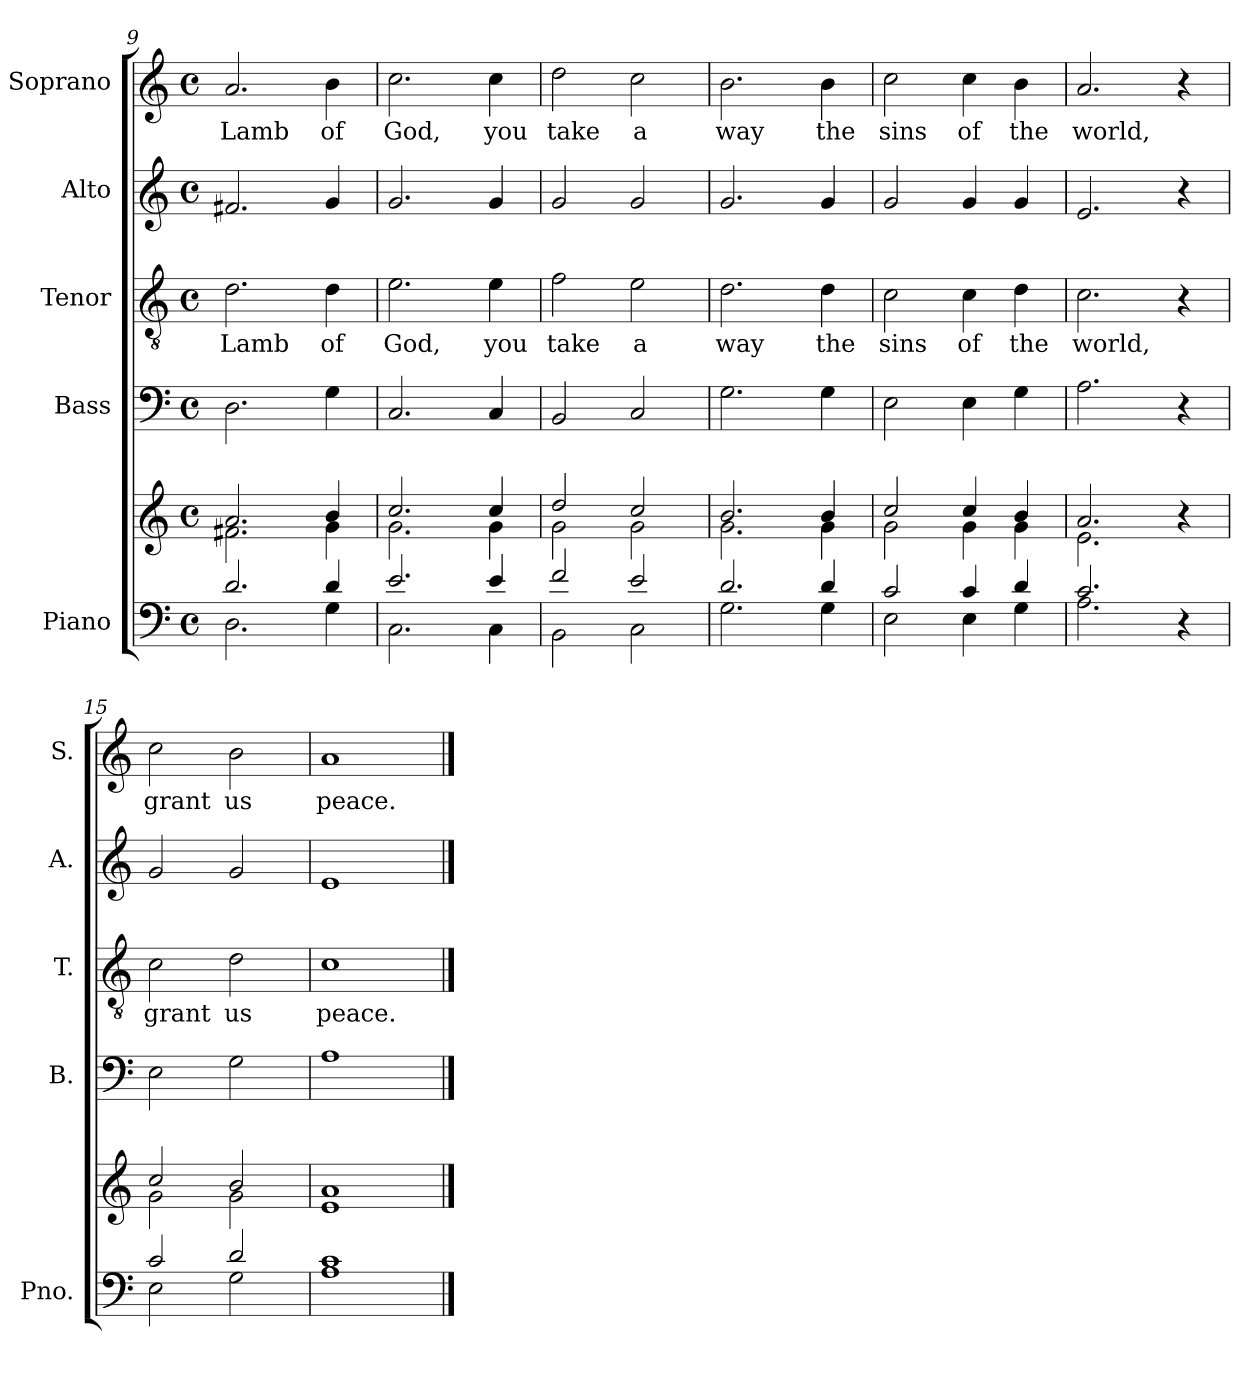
**kern	**kern	**kern	**kern	**text	**kern	**kern	**text
*part5	*part5	*part4	*part3	*part3	*part2	*part1	*part1
*staff6	*staff5	*staff4	*staff3	*staff3	*staff2	*staff1	*staff1
*I"Piano	*	*I"Bass	*I"Tenor	*	*I"Alto	*I"Soprano	*
*I'Pno.	*	*I'B.	*I'T.	*	*I'A.	*I'S.	*
!!LO:LB:g=z
*clefF4	*clefG2	*clefF4	*clefGv2	*	*clefG2	*clefG2	*
*k[]	*k[]	*k[]	*k[]	*	*k[]	*k[]	*
*M4/4	*M4/4	*M4/4	*M4/4	*	*M4/4	*M4/4	*
*met(c)	*met(c)	*met(c)	*met(c)	*	*met(c)	*met(c)	*
=9	=9	=9	=9	=9	=9	=9	=9
*^	*^	*	*	*	*	*	*
!	!	!	!	!	!	!LO:LY:b	!	!	!LO:LY:b
2.d/	2.D\	2.a/	2.f#X\	2.D\	2.d\	Lamb	2.f#X/	2.a/	Lamb
!	!	!	!	!	!	!LO:LY:b	!	!	!LO:LY:b
4d/	4G\	4b/	4g\	4G\	4d\	of	4g/	4b\	of
=10	=10	=10	=10	=10	=10	=10	=10	=10	=10
!	!	!	!	!	!	!LO:LY:b	!	!	!LO:LY:b
2.e/	2.C\	2.cc/	2.g\	2.C/	2.e\	God,	2.g/	2.cc\	God,
!	!	!	!	!	!	!LO:LY:b	!	!	!LO:LY:b
4e/	4C\	4cc/	4g\	4C/	4e\	you	4g/	4cc\	you
=11	=11	=11	=11	=11	=11	=11	=11	=11	=11
!	!	!	!	!	!	!LO:LY:b	!	!	!LO:LY:b
2f/	2BB\	2dd/	2g\	2BB/	2f\	take	2g/	2dd\	take
!	!	!	!	!	!	!LO:LY:b	!	!	!LO:LY:b
2e/	2C\	2cc/	2g\	2C/	2e\	a	2g/	2cc\	a
=12	=12	=12	=12	=12	=12	=12	=12	=12	=12
!	!	!	!	!	!	!LO:LY:b	!	!	!LO:LY:b
2.d/	2.G\	2.b/	2.g\	2.G\	2.d\	way	2.g/	2.b\	way
!	!	!	!	!	!	!LO:LY:b	!	!	!LO:LY:b
4d/	4G\	4b/	4g\	4G\	4d\	the	4g/	4b\	the
=13	=13	=13	=13	=13	=13	=13	=13	=13	=13
!	!	!	!	!	!	!LO:LY:b	!	!	!LO:LY:b
2c/	2E\	2cc/	2g\	2E\	2c\	sins	2g/	2cc\	sins
!	!	!	!	!	!	!LO:LY:b	!	!	!LO:LY:b
4c/	4E\	4cc/	4g\	4E\	4c\	of	4g/	4cc\	of
!	!	!	!	!	!	!LO:LY:b	!	!	!LO:LY:b
4d/	4G\	4b/	4g\	4G\	4d\	the	4g/	4b\	the
=14	=14	=14	=14	=14	=14	=14	=14	=14	=14
!	!	!	!	!	!	!LO:LY:b	!	!	!LO:LY:b
2.c/	2.A\	2.a/	2.e\	2.A\	2.c\	world,	2.e/	2.a/	world,
4r	4ryy	4r	4ryy	4r	4r	.	4r	4r	.
=15	=15	=15	=15	=15	=15	=15	=15	=15	=15
!	!	!	!	!	!	!LO:LY:b	!	!	!LO:LY:b
2c/	2E\	2cc/	2g\	2E\	2c\	grant	2g/	2cc\	grant
!	!	!	!	!	!	!LO:LY:b	!	!	!LO:LY:b
2d/	2G\	2b/	2g\	2G\	2d\	us	2g/	2b\	us
=16	=16	=16	=16	=16	=16	=16	=16	=16	=16
!	!	!	!	!	!	!LO:LY:b	!	!	!LO:LY:b
1c	1A	1a	1e	1A	1c	peace.	1e	1a	peace.
*v	*v	*	*	*	*	*	*	*	*
*	*v	*v	*	*	*	*	*	*
==	==	==	==	==	==	==	==
*-	*-	*-	*-	*-	*-	*-	*-
